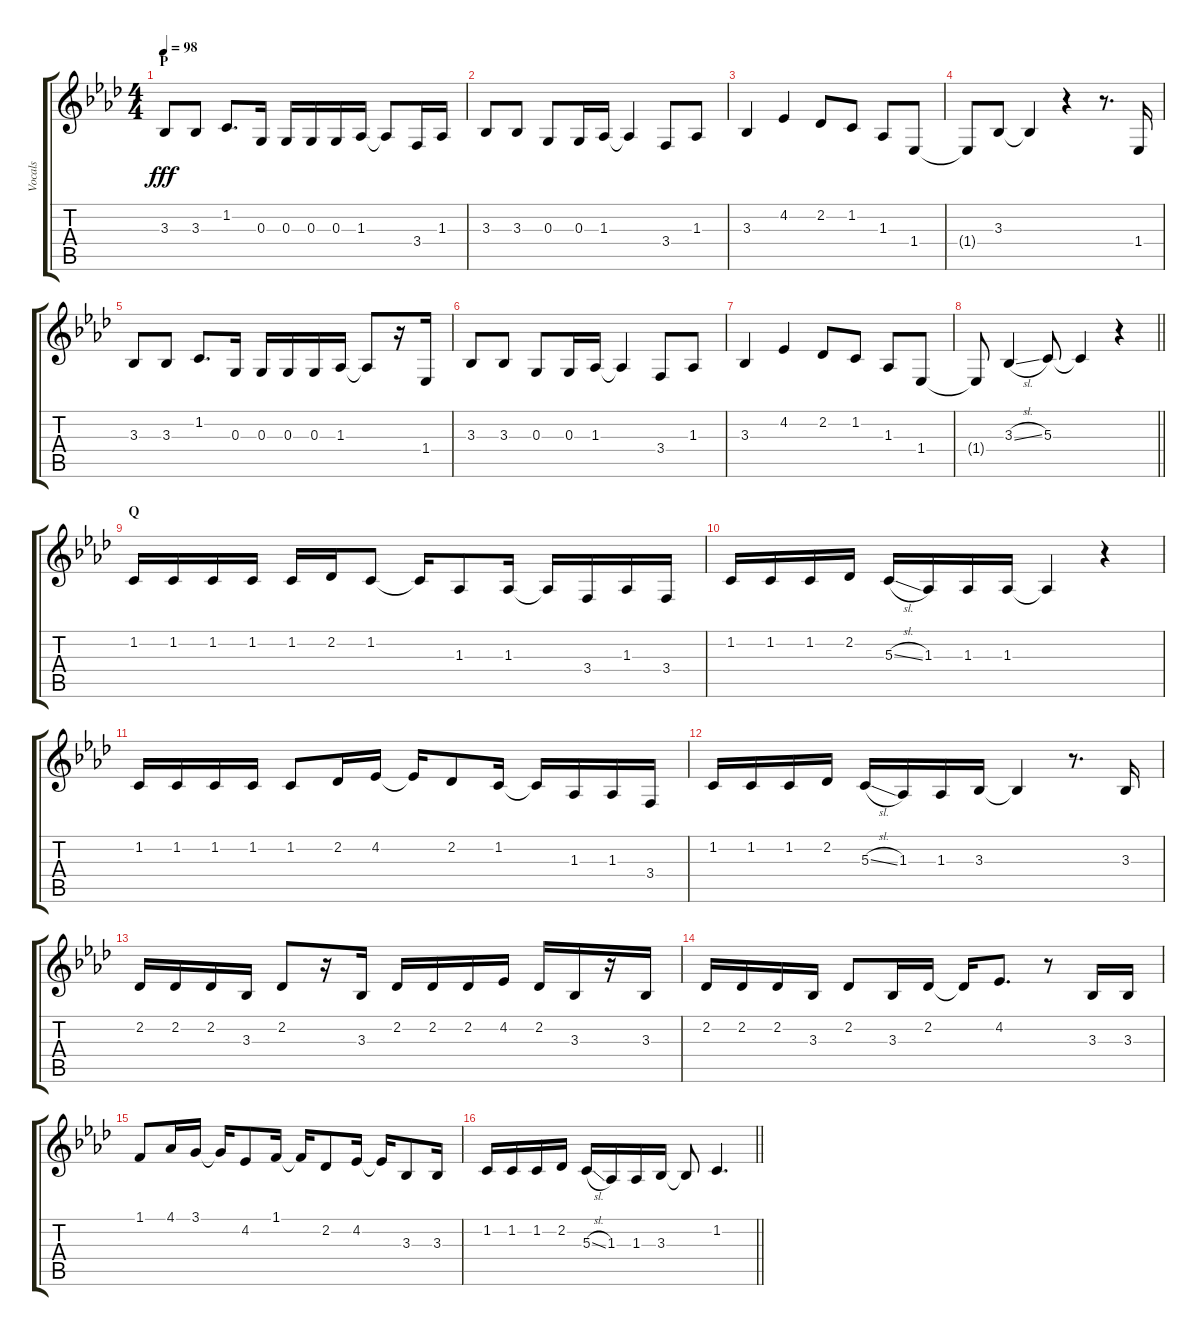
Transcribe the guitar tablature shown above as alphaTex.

\track ("Vocals" "Vocals") {instrument voiceoohs}
\staff {score tabs}
\tuning (E4 B3 G3 D3 A2 E2) {hide}
\ts (4 4)
\section ("" "P")
\tempo 98
\clef g2
\ks ab
3.3.8{dy fff} 3.3.8 1.2.8{d} 0.3.16 0.3.16 0.3.16 0.3.16 1.3.16 1.3{t}.8 3.4.16 1.3.16 |
3.3.8 3.3.8 0.3.8 0.3.16 1.3.16 1.3{t}.4 3.4.8 1.3.8 |
3.3.4 4.2.4 2.2.8 1.2.8 1.3.8 1.4.8 |
1.4{t}.8 3.3.8 3.3{t}.4 r.4 r.8{d} 1.4.16 |
3.3.8 3.3.8 1.2.8{d} 0.3.16 0.3.16 0.3.16 0.3.16 1.3.16 1.3{t}.8 r.16 1.4.16 |
3.3.8 3.3.8 0.3.8 0.3.16 1.3.16 1.3{t}.4 3.4.8 1.3.8 |
3.3.4 4.2.4 2.2.8 1.2.8 1.3.8 1.4.8 |
\barLineRight lightlight
1.4{t}.8 3.3{sl}.4 5.3.8 5.3{t}.4 r.4 |
\section ("" "Q")
1.2.16 1.2.16 1.2.16 1.2.16 1.2.16 2.2.16 1.2.8 1.2{t}.16 1.3.8 1.3.16 1.3{t}.16 3.4.16 1.3.16 3.4.16 |
1.2.16 1.2.16 1.2.16 2.2.16 5.3{sl}.16 1.3.16 1.3.16 1.3.16 1.3{t}.4 r.4 |
1.2.16 1.2.16 1.2.16 1.2.16 1.2.8 2.2.16 4.2.16 4.2{t}.16 2.2.8 1.2.16 1.2{t}.16 1.3.16 1.3.16 3.4.16 |
1.2.16 1.2.16 1.2.16 2.2.16 5.3{sl}.16 1.3.16 1.3.16 3.3.16 3.3{t}.4 r.8{d} 3.3.16 |
2.2.16 2.2.16 2.2.16 3.3.16 2.2.8 r.16 3.3.16 2.2.16 2.2.16 2.2.16 4.2.16 2.2.16 3.3.16 r.16 3.3.16 |
2.2.16 2.2.16 2.2.16 3.3.16 2.2.8 3.3.16 2.2.16 2.2{t}.16 4.2.8{d} r.8 3.3.16 3.3.16 |
1.1.8 4.1.16 3.1.16 3.1{t}.16 4.2.8 1.1.16 1.1{t}.16 2.2.8 4.2.16 4.2{t}.16 3.3.8 3.3.16 |
\barLineRight lightlight
1.2.16 1.2.16 1.2.16 2.2.16 5.3{sl}.16 1.3.16 1.3.16 3.3.16 3.3{t}.8 1.2.4{d}
